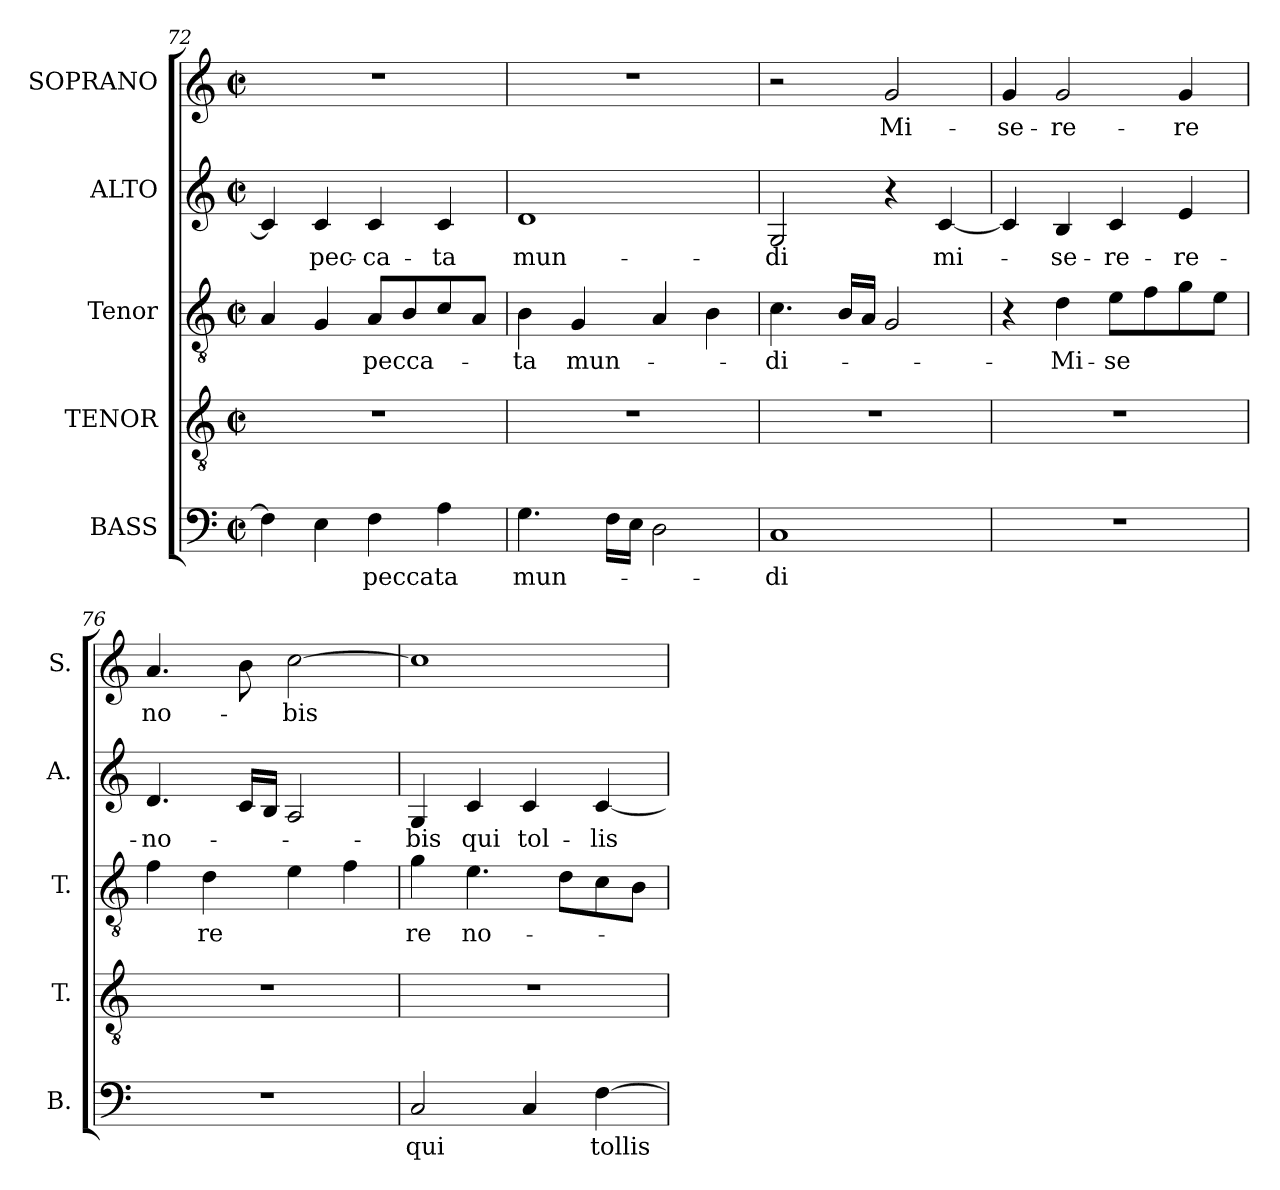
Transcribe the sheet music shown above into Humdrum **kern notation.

**kern	**text	**kern	**kern	**text	**kern	**text	**kern	**text
*part5	*part5	*part4	*part3	*part3	*part2	*part2	*part1	*part1
*staff5	*staff5	*staff4	*staff3	*staff3	*staff2	*staff2	*staff1	*staff1
*I"BASS	*	*I"TENOR	*I"Tenor	*	*I"ALTO	*	*I"SOPRANO	*
*I'B.	*	*I'T.	*I'T.	*	*I'A.	*	*I'S.	*
*clefF4	*	*clefGv2	*clefGv2	*	*clefG2	*	*clefG2	*
*	*	*ITrd7c12	*ITrd7c12	*	*	*	*	*
*k[]	*	*k[]	*k[]	*	*k[]	*	*k[]	*
*C:	*	*C:	*C:	*	*C:	*	*C:	*
*M2/2	*	*M2/2	*M2/2	*	*M2/2	*	*M2/2	*
*met(c|)	*	*met(c|)	*met(c|)	*	*met(c|)	*	*met(c|)	*
=72	=72	=72	=72	=72	=72	=72	=72	=72
4Fi\]	.	1r	4AAi/	.	4ci/]	.	1r	.
!	!	!	!	!	!	!LO:LY:b:color=#000000	!	!
4Ei\	.	.	4GGi/	.	4ci/	pec-	.	.
!	!LO:LY:b:color=#000000	!	!	!	!	!	!	!
!	!	!	!	!LO:LY:b:color=#000000	!	!	!	!
!	!	!	!	!	!	!LO:LY:b:color=#000000	!	!
4Fi\	peccata	.	8AAi/L	-pecca-	4ci/	-ca-	.	.
.	.	.	8BBi/	.	.	.	.	.
!	!	!	!	!	!	!LO:LY:b:color=#000000	!	!
4Ai\	.	.	8Ci/	.	4ci/	-ta	.	.
.	.	.	8AAi/J	.	.	.	.	.
=73	=73	=73	=73	=73	=73	=73	=73	=73
!	!LO:LY:b:color=#000000	!	!	!	!	!	!	!
!	!	!	!	!LO:LY:b:color=#000000	!	!	!	!
!	!	!	!	!	!	!LO:LY:b:color=#000000	!	!
4.Gi\	mun-	1r	4BBi\	-ta	1di	mun-	1r	.
!	!	!	!	!LO:LY:b:color=#000000	!	!	!	!
.	.	.	4GGi/	mun-	.	.	.	.
16Fi\LL	.	.	.	.	.	.	.	.
16Ei\JJ	.	.	.	.	.	.	.	.
2Di\	.	.	4AAi/	.	.	.	.	.
.	.	.	4BBi\	.	.	.	.	.
=74	=74	=74	=74	=74	=74	=74	=74	=74
!	!LO:LY:b:color=#000000	!	!	!	!	!	!	!
!	!	!	!	!LO:LY:b:color=#000000	!	!	!	!
!	!	!	!	!	!	!LO:LY:b:color=#000000	!	!
1Ci	-di	1r	4.Ci\	-di-	2Gi/	-di	2r	.
.	.	.	16BBi/LL	.	.	.	.	.
.	.	.	16AAi/JJ	.	.	.	.	.
!	!	!	!	!	!	!	!	!LO:LY:b:color=#000000
.	.	.	2GGi/	.	4r	.	2gi/	Mi-
!	!	!	!	!	!	!LO:LY:b:color=#000000	!	!
.	.	.	.	.	[4ci/	mi-	.	.
!!LO:LB:g=z
=75	=75	=75	=75	=75	=75	=75	=75	=75
!	!	!	!	!	!	!	!	!LO:LY:b:color=#000000
1r	.	1r	4r	.	4ci/]	.	4gi/	-se-
!	!	!	!	!LO:LY:b:color=#000000	!	!	!	!
!	!	!	!	!	!	!LO:LY:b:color=#000000	!	!
!	!	!	!	!	!	!	!	!LO:LY:b:color=#000000
.	.	.	4Di\	-Mi-	4Bi/	-se-	2gi/	-re-
!	!	!	!	!LO:LY:b:color=#000000	!	!	!	!
!	!	!	!	!	!	!LO:LY:b:color=#000000	!	!
.	.	.	8Ei\L	-se	4ci/	-re-	.	.
.	.	.	8Fi\	.	.	.	.	.
!	!	!	!	!	!	!LO:LY:b:color=#000000	!	!
!	!	!	!	!	!	!	!	!LO:LY:b:color=#000000
.	.	.	8Gi\	.	4ei/	-re-	4gi/	-re
.	.	.	8Ei\J	.	.	.	.	.
=76	=76	=76	=76	=76	=76	=76	=76	=76
!	!	!	!	!	!	!LO:LY:b:color=#000000	!	!
!	!	!	!	!	!	!	!	!LO:LY:b:color=#000000
1r	.	1r	4Fi\	.	4.di/	-no-	4.ai/	no-
!	!	!	!	!LO:LY:b:color=#000000	!	!	!	!
.	.	.	4Di\	re	.	.	.	.
.	.	.	.	.	16ci/LL	.	8bi\	.
.	.	.	.	.	16Bi/JJ	.	.	.
!	!	!	!	!	!	!	!	!LO:LY:b:color=#000000
.	.	.	4Ei\	.	2Ai/	.	[2cci\	-bis
.	.	.	4Fi\	.	.	.	.	.
=77	=77	=77	=77	=77	=77	=77	=77	=77
!	!LO:LY:b:color=#000000	!	!	!	!	!	!	!
!	!	!	!	!LO:LY:b:color=#000000	!	!	!	!
!	!	!	!	!	!	!LO:LY:b:color=#000000	!	!
2Ci/	qui	1r	4Gi\	re	4Gi/	-bis	1cci]	.
!	!	!	!	!LO:LY:b:color=#000000	!	!	!	!
!	!	!	!	!	!	!LO:LY:b:color=#000000	!	!
.	.	.	4.Ei\	no-	4ci/	qui	.	.
!	!	!	!	!	!	!LO:LY:b:color=#000000	!	!
4Ci/	.	.	.	.	4ci/	tol-	.	.
.	.	.	8Di\L	.	.	.	.	.
!	!LO:LY:b:color=#000000	!	!	!	!	!	!	!
!	!	!	!	!	!	!LO:LY:b:color=#000000	!	!
[4Fi\	tollis	.	8Ci\	.	[4ci/	-lis	.	.
.	.	.	8BBi\J	.	.	.	.	.
=	=	=	=	=	=	=	=	=
*-	*-	*-	*-	*-	*-	*-	*-	*-
